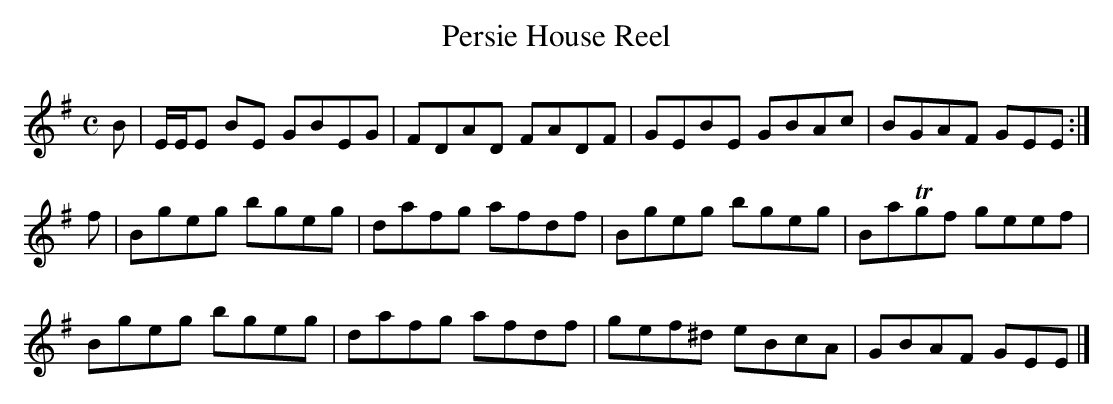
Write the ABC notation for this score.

X:1
T:Persie House Reel
L:1/8
M:C
K:Em
B|E/E/E BE GBEG|FDAD FADF|GEBE  GBAc|BGAF  GEE :|
f|Bgeg     bgeg|dafg afdf|Bgeg  bgeg|BaTgf geef |
  Bgeg     bgeg|dafg afdf|gef^d eBcA|GBAF  GEE |]
